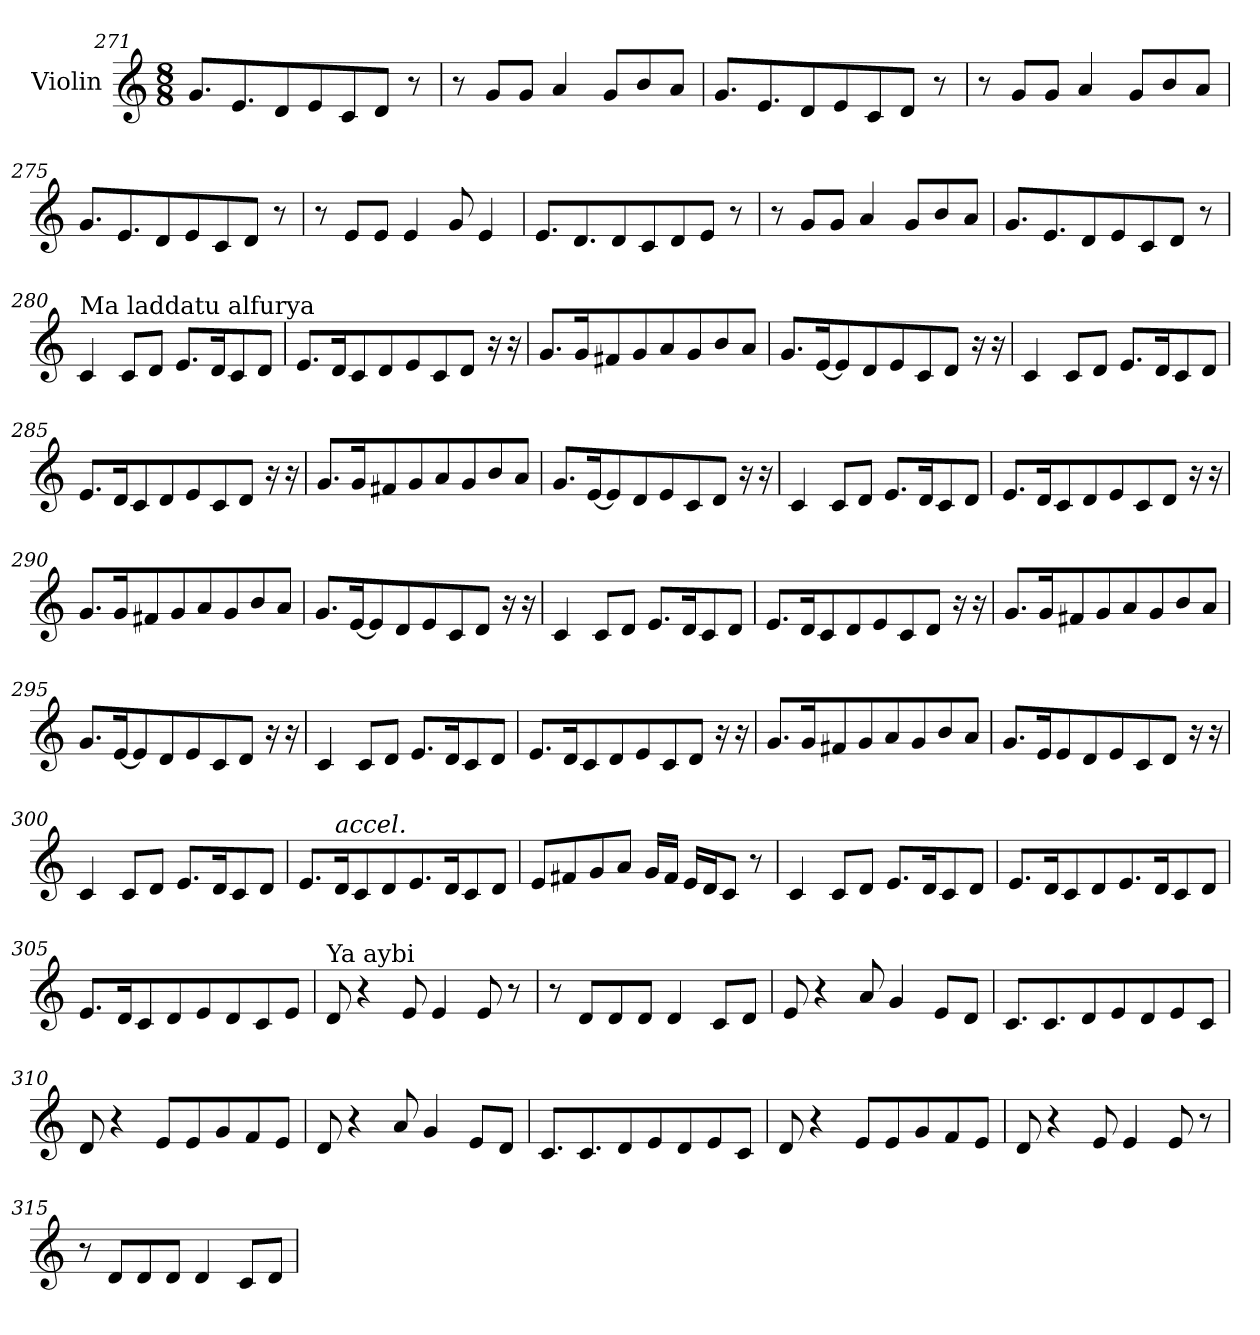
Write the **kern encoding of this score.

**kern
*part1
*staff1
*I"Violin
*clefG2
*k[]
*C:
*M8/8
=271
8.g/L
8.e/
8d/
8e/
8c/
8d/J
8r
=272
8r
8g/L
8g/J
4a/
8g/L
8b/
8a/J
!!LO:LB:g=z
=273
8.g/L
8.e/
8d/
8e/
8c/
8d/J
8r
=274
8r
8g/L
8g/J
4a/
8g/L
8b/
8a/J
=275
8.g/L
8.e/
8d/
8e/
8c/
8d/J
8r
=276
8r
8e/L
8e/J
4e/
8g/
4e/
!!LO:LB:g=z
=277
8.e/L
8.d/
8d/
8c/
8d/
8e/J
8r
=278
8r
8g/L
8g/J
4a/
8g/L
8b/
8a/J
=279
8.g/L
8.e/
8d/
8e/
8c/
8d/J
8r
=280
!LO:TX:a:t=Ma laddatu alfurya
4c/
8c/L
8d/J
8.e/L
16d/K
8c/
8d/J
!!LO:LB:g=z
=281
8.e/L
16d/K
8c/
8d/
8e/
8c/
8d/J
16r
16r
=282
8.g/L
16g/K
8f#X/
8g/
8a/
8g/
8b/
8a/J
=283
8.g/L
[16e/K
8e/]
8d/
8e/
8c/
8d/J
16r
16r
=284
4c/
8c/L
8d/J
8.e/L
16d/K
8c/
8d/J
!!LO:LB:g=z
=285
8.e/L
16d/K
8c/
8d/
8e/
8c/
8d/J
16r
16r
=286
8.g/L
16g/K
8f#X/
8g/
8a/
8g/
8b/
8a/J
=287
8.g/L
[16e/K
8e/]
8d/
8e/
8c/
8d/J
16r
16r
=288
4c/
8c/L
8d/J
8.e/L
16d/K
8c/
8d/J
!!LO:PB:g=z
=289
8.e/L
16d/K
8c/
8d/
8e/
8c/
8d/J
16r
16r
=290
8.g/L
16g/K
8f#X/
8g/
8a/
8g/
8b/
8a/J
=291
8.g/L
[16e/K
8e/]
8d/
8e/
8c/
8d/J
16r
16r
=292
4c/
8c/L
8d/J
8.e/L
16d/K
8c/
8d/J
!!LO:LB:g=z
=293
8.e/L
16d/K
8c/
8d/
8e/
8c/
8d/J
16r
16r
=294
8.g/L
16g/K
8f#X/
8g/
8a/
8g/
8b/
8a/J
=295
8.g/L
[16e/K
8e/]
8d/
8e/
8c/
8d/J
16r
16r
=296
4c/
8c/L
8d/J
8.e/L
16d/K
8c/
8d/J
!!LO:LB:g=z
=297
8.e/L
16d/K
8c/
8d/
8e/
8c/
8d/J
16r
16r
=298
8.g/L
16g/K
8f#X/
8g/
8a/
8g/
8b/
8a/J
=299
8.g/L
16e/K
8e/
8d/
8e/
8c/
8d/J
16r
16r
=300
4c/
8c/L
8d/J
8.e/L
16d/K
8c/
8d/J
!!LO:LB:g=z
=301
8.e/L
!LO:TX:a:i:t=accel.
16d/K
8c/
8d/
8.e/
16d/K
8c/
8d/J
=302
8e/L
8f#X/
8g/
8a/J
16g/LL
16f#/JJ
16e/LL
16d/J
8c/J
8r
=303
4c/
8c/L
8d/J
8.e/L
16d/K
8c/
8d/J
!!LO:LB:g=z
=304
8.e/L
16d/K
8c/
8d/
8.e/
16d/K
8c/
8d/J
=305
8.e/L
16d/K
8c/
8d/
8e/
8d/
8c/
8e/J
=306
*MM90
!LO:TX:a:t=Ya aybi
8d/
4r
8e/
4e/
8e/
8r
=307
8r
8d/L
8d/
8d/J
4d/
8c/L
8d/J
!!LO:LB:g=z
=308
8e/
4r
8a/
4g/
8e/L
8d/J
=309
8.c/L
8.c/
8d/
8e/
8d/
8e/
8c/J
=310
8d/
4r
8e/L
8e/
8g/
8f/
8e/J
=311
8d/
4r
8a/
4g/
8e/L
8d/J
!!LO:LB:g=z
=312
8.c/L
8.c/
8d/
8e/
8d/
8e/
8c/J
=313
8d/
4r
8e/L
8e/
8g/
8f/
8e/J
=314
8d/
4r
8e/
4e/
8e/
8r
=315
8r
8d/L
8d/
8d/J
4d/
8c/L
8d/J
=
*-
